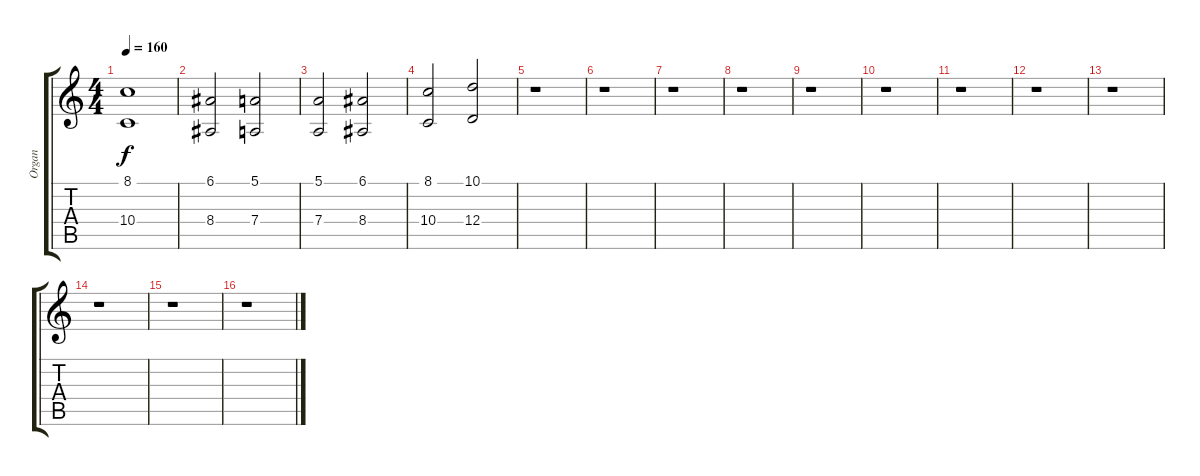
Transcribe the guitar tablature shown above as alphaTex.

\track ("Organ" "Organ") {instrument churchorgan}
\staff {score tabs}
\tuning (E4 B3 G3 D3 A2 E2) {hide}
\ts (4 4)
\tempo 160
\clef g2
\ks c
(8.1 10.4).1{dy f} |
(6.1 8.4).2 (5.1 7.4).2 |
(5.1 7.4).2 (6.1 8.4).2 |
(8.1 10.4).2 (10.1 12.4).2 |
r.1 |
r.1 |
r.1 |
r.1 |
r.1 |
r.1 |
r.1 |
r.1 |
r.1 |
r.1 |
r.1 |
r.1
